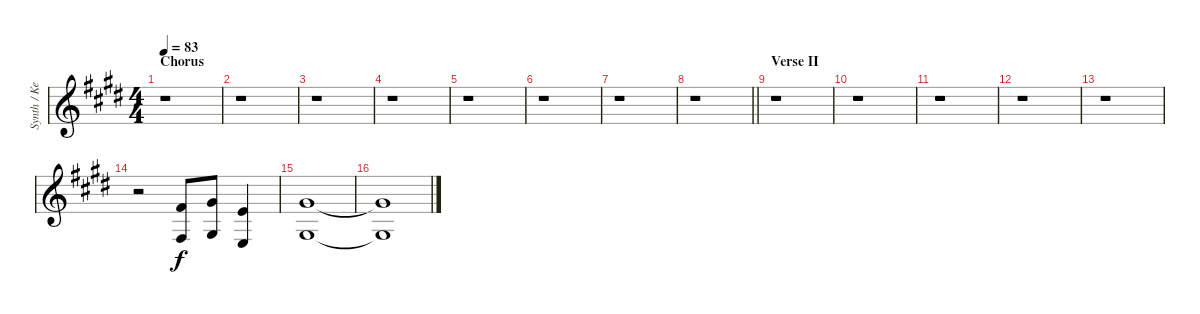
\track ("Synth / Keyboard II" "Synth / Ke") {instrument synthstrings1}
\staff {score}
\tuning (D4 B3 G3 D3 G2 D2) {hide}
\ts (4 4)
\section ("" "Chorus")
\tempo 83
\clef g2
\ks e
r.1{dy f} |
r.1 |
r.1 |
r.1 |
r.1 |
r.1 |
r.1 |
\barLineRight lightlight
r.1 |
\section ("" "Verse II")
r.1 |
r.1 |
r.1 |
r.1 |
r.1 |
r.2 (7.2 4.4).8 (9.2 6.4).8 (9.3 9.5).4 |
(9.2 6.4).1 |
(9.2{t} 6.4{t}).1
